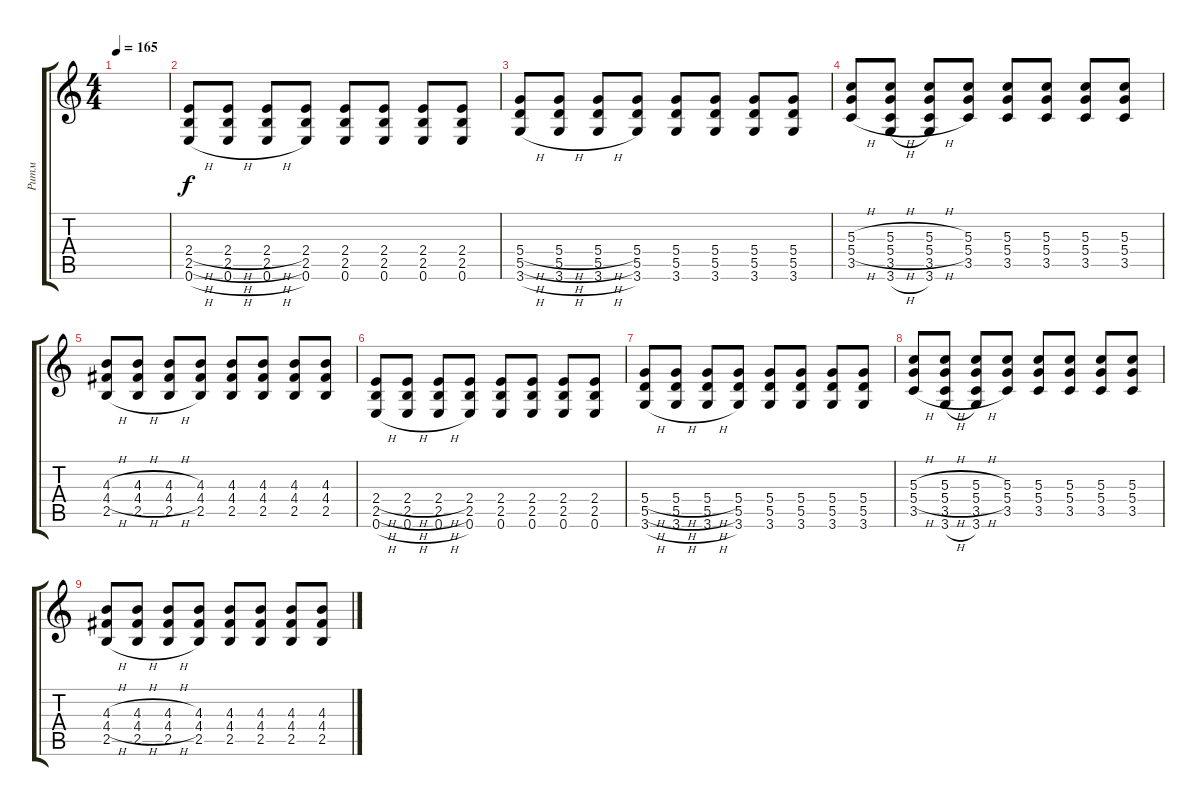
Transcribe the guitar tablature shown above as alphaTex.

\track ("Ритм" "Ритм") {instrument overdrivenguitar}
\staff {score tabs}
\tuning (E4 B3 G3 D3 A2 E2) {hide}
\ts (4 4)
\tempo 165
\clef g2
\ks c
|
(2.4{h} 2.5{h} 0.6{h}).8 (2.4{h} 2.5{h} 0.6{h}).8 (2.4{h} 2.5{h} 0.6{h}).8 (2.4 2.5 0.6).8 (2.4 2.5 0.6).8 (2.4 2.5 0.6).8 (2.4 2.5 0.6).8 (2.4 2.5 0.6).8 |
(5.4{h} 5.5{h} 3.6{h}).8 (5.4{h} 5.5{h} 3.6{h}).8 (5.4{h} 5.5{h} 3.6{h}).8 (5.4 5.5 3.6).8 (5.4 5.5 3.6).8 (5.4 5.5 3.6).8 (5.4 5.5 3.6).8 (5.4 5.5 3.6).8 |
(5.3{h} 5.4{h} 3.5{h}).8 (5.3{h} 5.4{h} 3.5{h} 3.6{h}).8 (5.3{h} 5.4{h} 3.5{h} 3.6).8 (5.3 5.4 3.5).8 (5.3 5.4 3.5).8 (5.3 5.4 3.5).8 (5.3 5.4 3.5).8 (5.3 5.4 3.5).8 |
(4.3{h} 4.4{h} 2.5{h}).8 (4.3{h} 4.4{h} 2.5{h}).8 (4.3{h} 4.4{h} 2.5{h}).8 (4.3 4.4 2.5).8 (4.3 4.4 2.5).8 (4.3 4.4 2.5).8 (4.3 4.4 2.5).8 (4.3 4.4 2.5).8 |
(2.4{h} 2.5{h} 0.6{h}).8 (2.4{h} 2.5{h} 0.6{h}).8 (2.4{h} 2.5{h} 0.6{h}).8 (2.4 2.5 0.6).8 (2.4 2.5 0.6).8 (2.4 2.5 0.6).8 (2.4 2.5 0.6).8 (2.4 2.5 0.6).8 |
(5.4{h} 5.5{h} 3.6{h}).8 (5.4{h} 5.5{h} 3.6{h}).8 (5.4{h} 5.5{h} 3.6{h}).8 (5.4 5.5 3.6).8 (5.4 5.5 3.6).8 (5.4 5.5 3.6).8 (5.4 5.5 3.6).8 (5.4 5.5 3.6).8 |
(5.3{h} 5.4{h} 3.5{h}).8 (5.3{h} 5.4{h} 3.5{h} 3.6{h}).8 (5.3{h} 5.4{h} 3.5{h} 3.6).8 (5.3 5.4 3.5).8 (5.3 5.4 3.5).8 (5.3 5.4 3.5).8 (5.3 5.4 3.5).8 (5.3 5.4 3.5).8 |
(4.3{h} 4.4{h} 2.5{h}).8 (4.3{h} 4.4{h} 2.5{h}).8 (4.3{h} 4.4{h} 2.5{h}).8 (4.3 4.4 2.5).8 (4.3 4.4 2.5).8 (4.3 4.4 2.5).8 (4.3 4.4 2.5).8 (4.3 4.4 2.5).8
